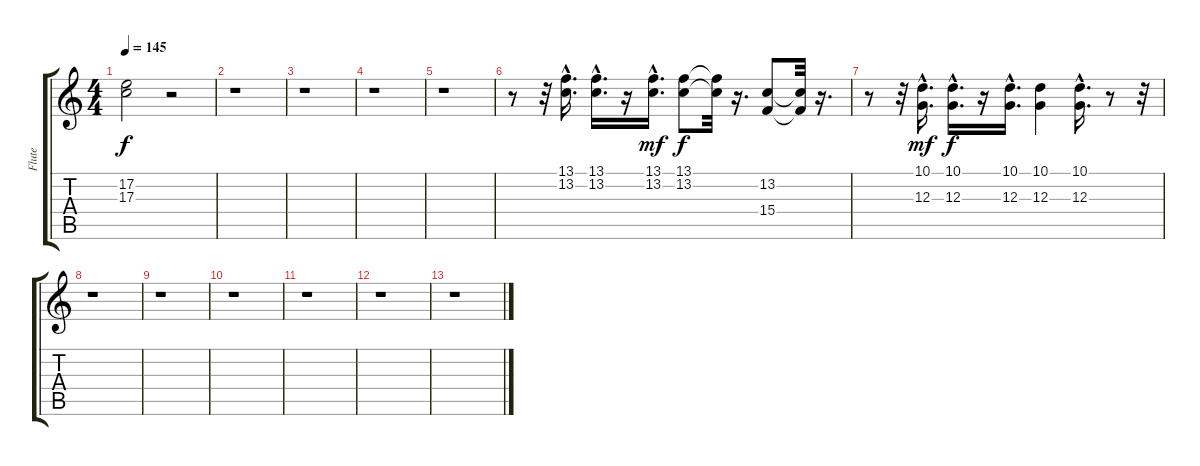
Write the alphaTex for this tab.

\track ("Flute" "Flute") {instrument voiceoohs}
\staff {score tabs}
\tuning (E4 B3 G3 D3 A2 E2) {hide}
\ts (4 4)
\tempo 145
\clef g2
\ks c
(17.2 17.3).2{dy f} r.2 |
r.1 |
r.1 |
r.1 |
r.1 |
r.8 r.32 (13.1{hac} 13.2{hac}).16{d} (13.1{hac} 13.2{hac}).16{d} r.16 (13.1{hac} 13.2{hac}).16{d dy mf} (13.1 13.2).8{dy f} (13.1{t} 13.2{t}).32 r.16{d} (13.2 15.4).8 (13.2{t} 15.4{t}).32 r.16{d} |
r.8 r.32 (10.1{hac} 12.3{hac}).16{d dy mf} (10.1{hac} 12.3{hac}).16{d dy f} r.16 (10.1{hac} 12.3{hac}).16{d} (10.1 12.3).4 (10.1{hac} 12.3{hac}).16{d} r.8 r.32 |
r.1 |
r.1 |
r.1 |
r.1 |
r.1 |
r.1
